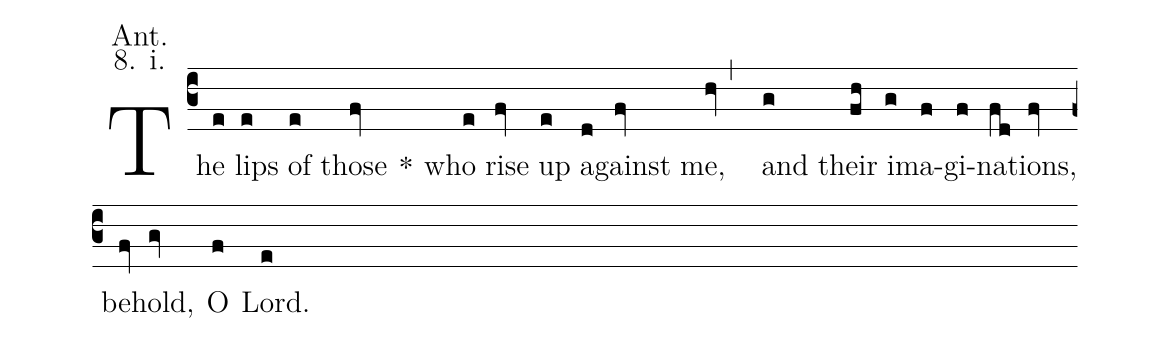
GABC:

annotation: Ant.;
annotation: 8. i.;
%%
(c3) The(e) lips(e) of(e) those(fv) <sp>*</sp>() who(e) rise(fv) up(e) a(d)gainst(fv) me,(hv,) and(g) their(fh) im(g)a(f)gi(f)na(fd)tions,(fv) be(fv)hold,(gv) O(f) Lord.(e)
